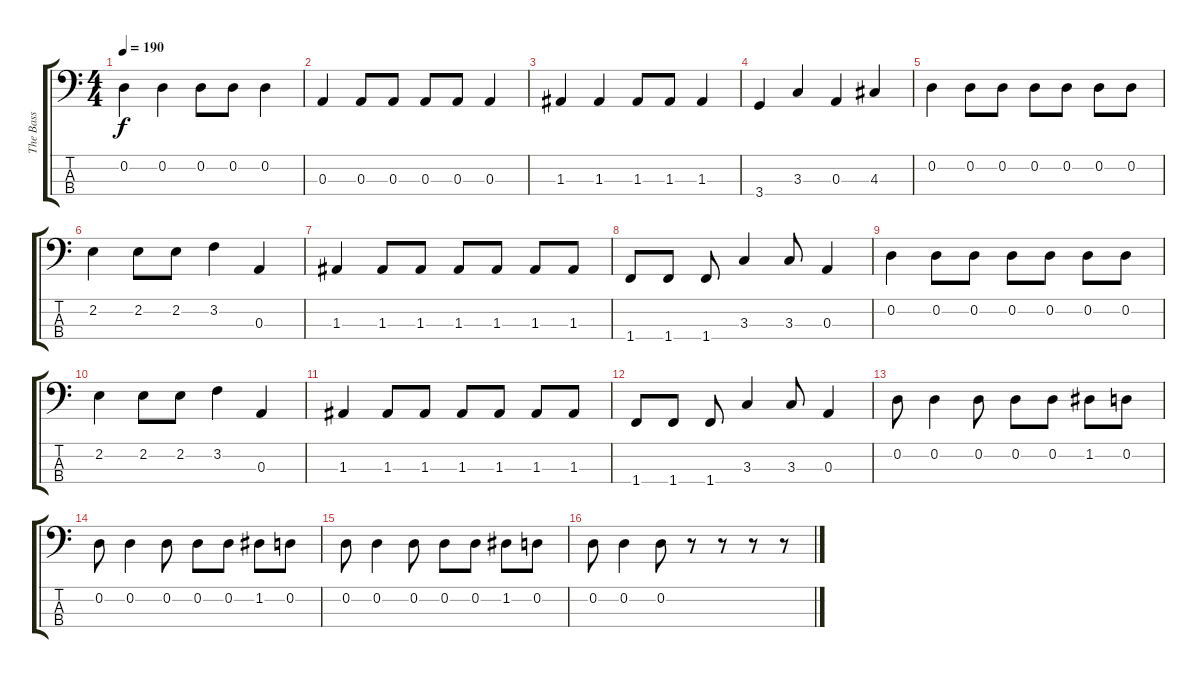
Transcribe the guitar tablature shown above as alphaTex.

\track ("The Bass" "The Bass") {instrument electricbassfinger}
\staff {score tabs}
\tuning (G2 D2 A1 E1) {hide}
\ts (4 4)
\tempo 190
\clef f4
\ks c
0.2.4{dy f} 0.2.4 0.2.8 0.2.8 0.2.4 |
0.3.4 0.3.8 0.3.8 0.3.8 0.3.8 0.3.4 |
1.3.4 1.3.4 1.3.8 1.3.8 1.3.4 |
3.4.4 3.3.4 0.3.4 4.3.4 |
0.2.4 0.2.8 0.2.8 0.2.8 0.2.8 0.2.8 0.2.8 |
2.2.4 2.2.8 2.2.8 3.2.4 0.3.4 |
1.3.4 1.3.8 1.3.8 1.3.8 1.3.8 1.3.8 1.3.8 |
1.4.8 1.4.8 1.4.8 3.3.4 3.3.8 0.3.4 |
0.2.4 0.2.8 0.2.8 0.2.8 0.2.8 0.2.8 0.2.8 |
2.2.4 2.2.8 2.2.8 3.2.4 0.3.4 |
1.3.4 1.3.8 1.3.8 1.3.8 1.3.8 1.3.8 1.3.8 |
1.4.8 1.4.8 1.4.8 3.3.4 3.3.8 0.3.4 |
0.2.8 0.2.4 0.2.8 0.2.8 0.2.8 1.2.8 0.2.8 |
0.2.8 0.2.4 0.2.8 0.2.8 0.2.8 1.2.8 0.2.8 |
0.2.8 0.2.4 0.2.8 0.2.8 0.2.8 1.2.8 0.2.8 |
0.2.8 0.2.4 0.2.8 r.8 r.8 r.8 r.8
